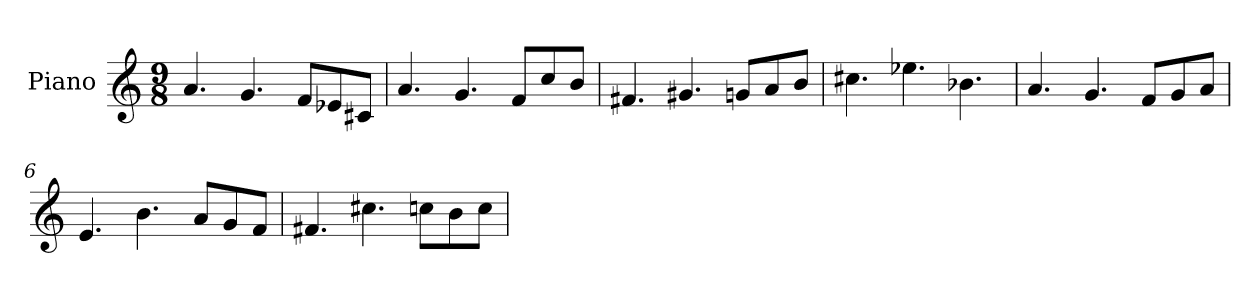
**kern
*part1
*staff1
*I"Piano
*I'Pno.
*clefG2
*k[]
*M9/8
*MM120
=1
4.a/
4.g/
8f/L
8e-X/
8c#X/J
=2
4.a/
4.g/
8f/L
8cc/
8b/J
=3
4.f#X/
4.g#X/
8gn/L
8a/
8b/J
=4
4.cc#X\
4.ee-X\
4.b-X\
=5
4.a/
4.g/
8f/L
8g/
8a/J
=6
4.e/
4.b\
8a/L
8g/
8f/J
!!LO:LB:g=z
=7
4.f#X/
4.cc#X\
8ccn\L
8b\
8cc\J
=
*-
